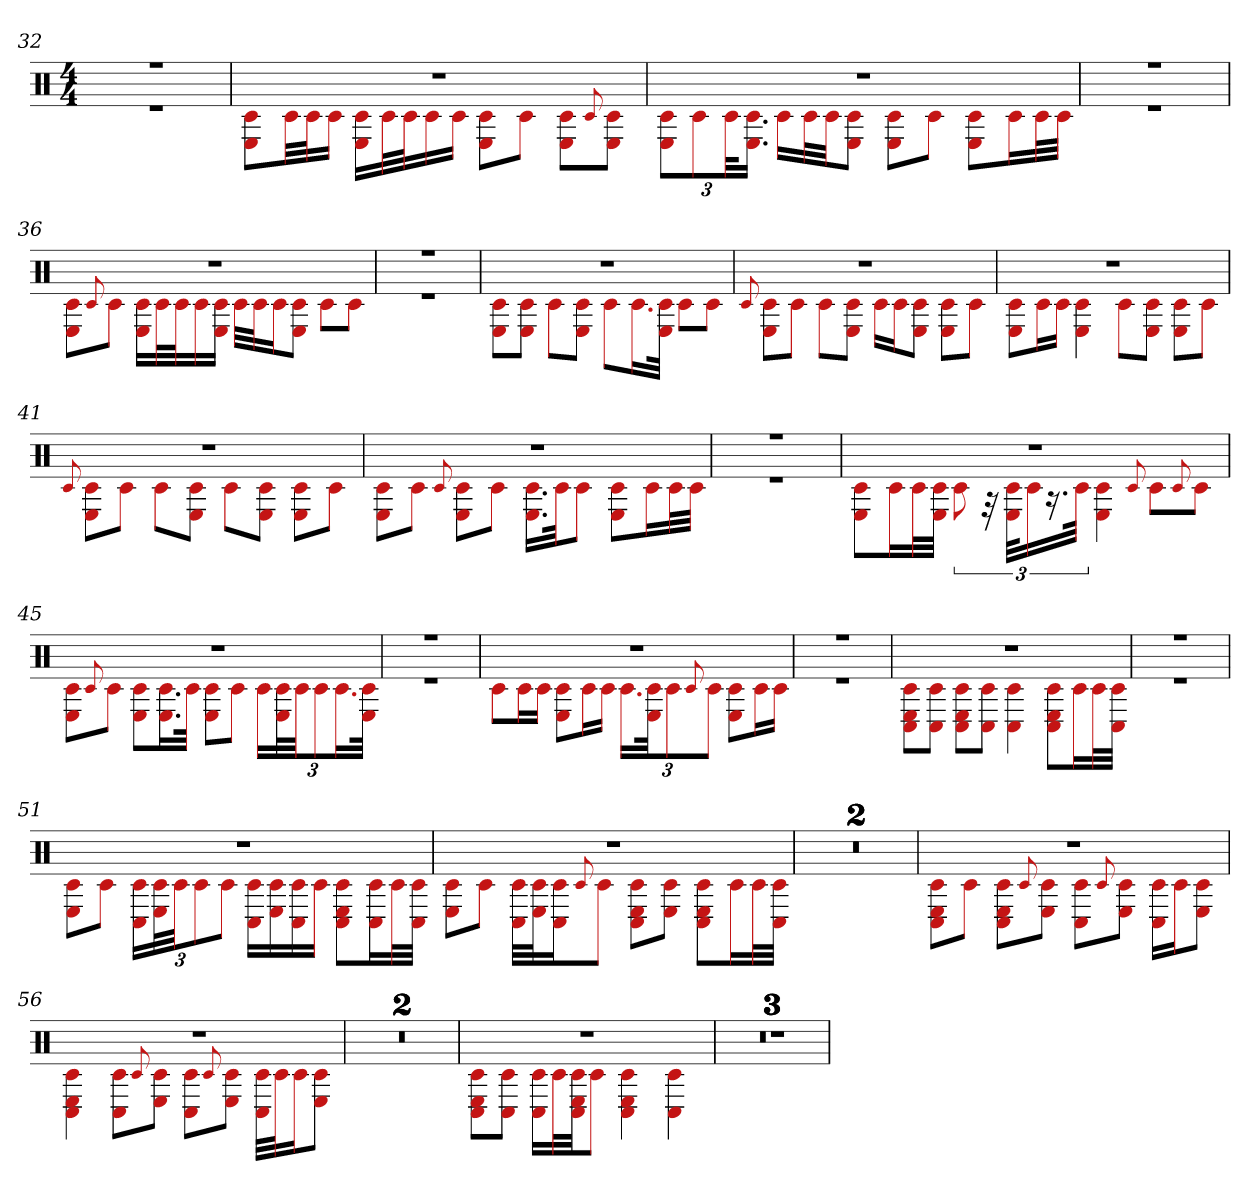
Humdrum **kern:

**kern
*part1
*staff1
*clefX
*k[]
*M4/4
=32
*^
1r	1r
=33	=33
1r	8E 8c#L
.	32c#LL
.	32c#J
.	16c#JJ
.	16c# 16ELL
.	32c#L
.	32c#J
.	16c#
.	16c#JJ
.	8E 8c#L
.	8c#J
.	8E 8c#L
.	8qqc#
.	8E 8c#J
=34	=34
1r	12E 12c#L
.	12c#
.	48c#kL
.	24.E 24.c#JJ
.	16c#LL
.	32c#L
.	32c#JJ
.	8E 8c#J
.	8E 8c#L
.	8c#J
.	8c# 8EL
.	16c#L
.	32c#L
.	32c#JJJ
=35	=35
1r	1r
=36	=36
1r	8c# 8EL
.	8qqc#
.	8c#J
.	16c# 16ELL
.	32c#L
.	32c#J
.	16c#
.	16E 16c#JJ
.	32c#LLL
.	32c#J
.	16c#J
.	8E 8c#J
.	8c#L
.	8c#J
=37	=37
1r	1r
=38	=38
1r	8E 8c#L
.	8E 8c#J
.	8c#L
.	8E 8c#J
.	8c#L
.	16.c#L
.	32E 32c#JJk
.	8c#L
.	8c#J
=39	=39
.	8qqc#
1r	8E 8c#L
.	8c#J
.	8c#L
.	8E 8c#J
.	16c#LL
.	16c#J
.	8c# 8EJ
.	8E 8c#L
.	8c#J
=40	=40
1r	8E 8c#L
.	16c#L
.	16c#JJ
.	4E 4c#
.	8c#L
.	8c# 8EJ
.	8E 8c#L
.	8c#J
=41	=41
.	8qqc#
1r	8c# 8EL
.	8c#J
.	8c#L
.	8c# 8EJ
.	8c#L
.	8c# 8EJ
.	8c# 8EL
.	8c#J
=42	=42
1r	8E 8c#L
.	8c#J
.	8qqc#
.	8E 8c#L
.	8c#J
.	16.E 16.c#LL
.	32c#Jk
.	8c#J
.	8E 8c#L
.	16c#L
.	32c#L
.	32c#JJJ
=43	=43
1r	1r
=44	=44
1r	8c# 8EL
.	16c#L
.	32c#L
.	32c# 32EJJJ
.	12c#
.	48r
.	48c# 48EKLL
.	24c#
.	24.r
.	48c#JJk
.	4E 4c#
.	8qqc#
.	8c#L
.	8qqc#
.	8c#J
=45	=45
1r	8E 8c#L
.	8qqc#
.	8c#J
.	8E 8c#L
.	16.c# 16.EL
.	32c#JJk
.	8c# 8EL
.	8c#J
.	24c#LL
.	48E 48c#L
.	48c#JJ
.	12c#
.	24.c#L
.	48c# 48EJJk
=46	=46
1r	1r
=47	=47
1r	8c#L
.	16c#L
.	16c#JJ
.	8E 8c#L
.	16c#L
.	16c#JJ
.	24.c#LL
.	48E 48c#Jk
.	12c#
.	8qqc#
.	12c#J
.	8E 8c#L
.	16c#L
.	16c#JJ
=48	=48
1r	1r
=49	=49
1r	8C# 8E 8c#L
.	8C# 8c#J
.	8C# 8E 8c#L
.	8C# 8c#J
.	4C# 4c#
.	8C# 8E 8c#L
.	16c#L
.	32c#L
.	32c# 32C#JJJ
=50	=50
1r	1r
=51	=51
1r	8E 8c#L
.	8c#J
.	24c# 24C#LL
.	48c# 48EL
.	48c#JJ
.	12c#
.	12c#J
.	16C# 16c#LL
.	16E 16c#
.	16C# 16c#
.	16c#JJ
.	8C# 8c# 8EL
.	16C# 16c#L
.	32c#L
.	32c# 32C#JJJ
=52	=52
1r	8E 8c#L
.	8c#J
.	32C# 32c#LLL
.	32c# 32EJ
.	16c# 16C#J
.	8qqc#
.	8c#J
.	8C# 8c# 8EL
.	8E 8c#J
.	8C# 8c# 8EL
.	16c#L
.	32c#L
.	32c# 32C#JJJ
=53	=53
1r	1r
=54	=54
1r	1r
=55	=55
1r	8E 8C# 8c#L
.	8c#J
.	8E 8C# 8c#L
.	8qqc#
.	8c# 8EJ
.	8C# 8c#L
.	8qqc#
.	8E 8c#J
.	16C# 16c#LL
.	16c#J
.	8c# 8EJ
=56	=56
1r	4C# 4E 4c#
.	8C# 8c#L
.	8qqc#
.	8E 8c#J
.	8C# 8c#L
.	8qqc#
.	8c# 8EJ
.	32C# 32c#LLL
.	32c#J
.	16c#J
.	8c# 8EJ
=57	=57
1r	1r
=58	=58
1r	1r
=59	=59
1r	8C# 8E 8c#L
.	8C# 8c#J
.	16C# 16c#LL
.	32c#L
.	32C# 32E 32c#JJ
.	8c#J
.	4C# 4E 4c#
.	4C# 4c#
=60	=60
1r	1r
=61	=61
1r	1r
=62	=62
1r	1r
*v	*v
=
*-
